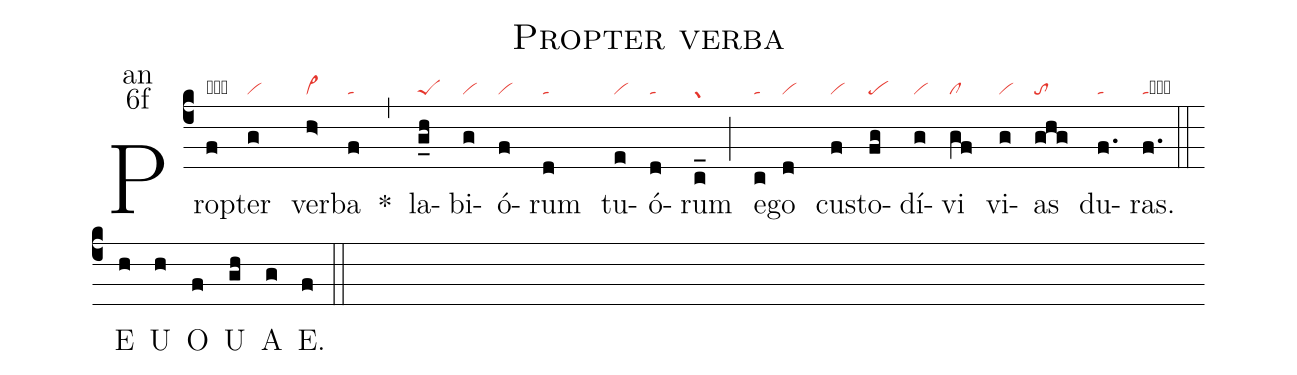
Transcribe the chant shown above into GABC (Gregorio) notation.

name:Propter verba;
office-part:an;
mode:6f;
nabc-lines:1;
%%
(c4) Prop(f|obta)ter(g|vi) ver(h>|vi>)ba(f|ta) <sp>*</sp>(,) la(g_h|peS)bi(g|vi)ó(f|vi)rum(d|ta) tu(e|vi)ó(d|ta)rum(c_|gr) (;) e(c|ta)go(d|vi) cus(f|vi)to(fg|pe)dí(g|vi)vi(gf|cl) vi(g|vi)as(ghg|to) du(f.|ta)ras.(f.|tacb) (::) <eu>E(h) U(h) O(f) U(gh) A(g) E.(f) </eu>(::)
